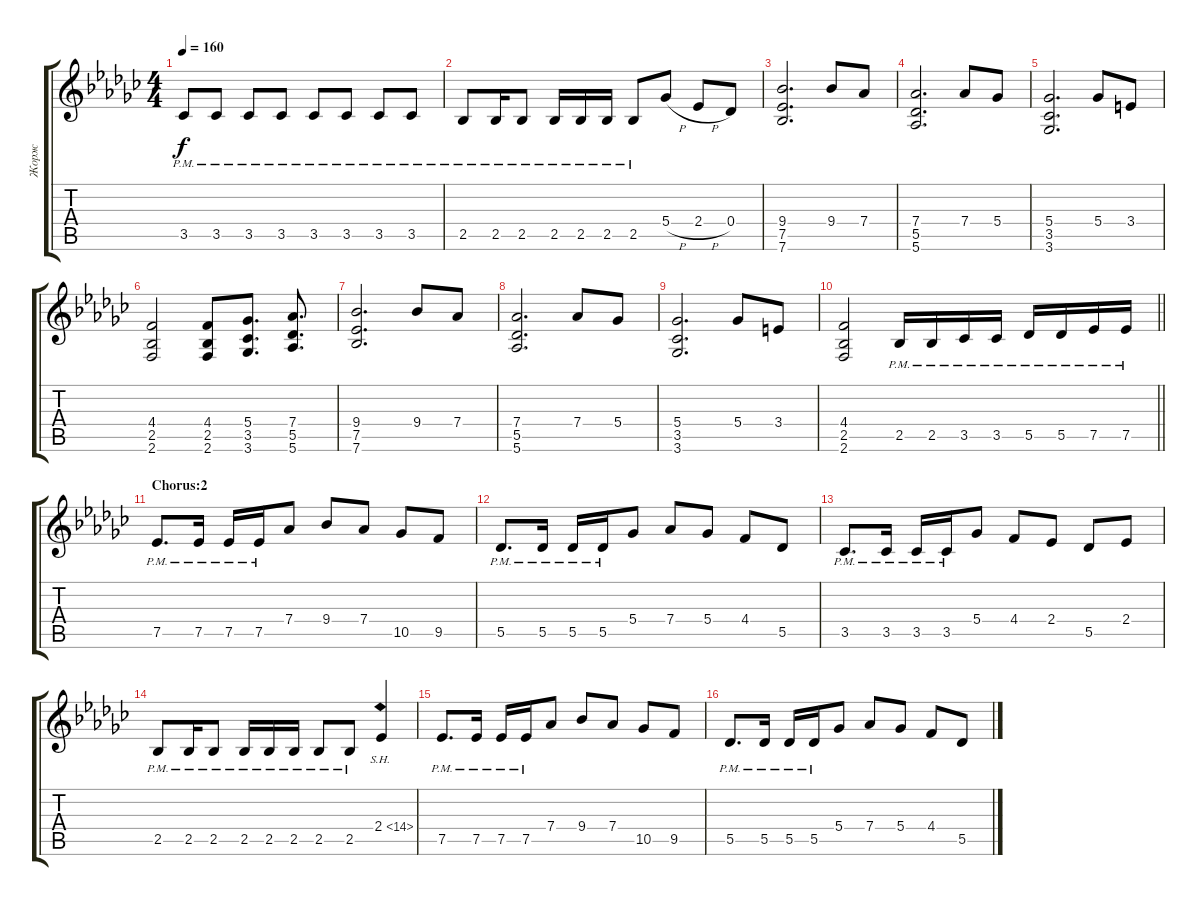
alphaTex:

\track ("Жорж" "Жорж") {instrument distortionguitar}
\staff {score tabs}
\tuning (Eb4 Bb3 Gb3 Db3 Ab2 Eb2) {hide}
\ts (4 4)
\tempo 160
\clef g2
\ks ebminor
3.5{pm}.8{dy f} 3.5{pm}.8 3.5{pm}.8 3.5{pm}.8 3.5{pm}.8 3.5{pm}.8 3.5{pm}.8 3.5{pm}.8 |
2.5{pm}.8 2.5{pm}.16 2.5{pm}.8 2.5{pm}.16 2.5{pm}.16 2.5{pm}.16 2.5{pm}.8 5.4{h}.8 2.4{h}.8 0.4.8 |
(9.4 7.5 7.6).2{d} 9.4.8 7.4.8 |
(7.4 5.5 5.6).2{d} 7.4.8 5.4.8 |
(5.4 3.5 3.6).2{d} 5.4.8 3.4.8 |
(4.4 2.5 2.6).2 (4.4 2.5 2.6).8 (5.4 3.5 3.6).8{d} (7.4 5.5 5.6).8{d} |
(9.4 7.5 7.6).2{d} 9.4.8 7.4.8 |
(7.4 5.5 5.6).2{d} 7.4.8 5.4.8 |
(5.4 3.5 3.6).2{d} 5.4.8 3.4.8 |
\barLineRight lightlight
(4.4 2.5 2.6).2 2.5{pm}.16 2.5{pm}.16 3.5{pm}.16 3.5{pm}.16 5.5{pm}.16 5.5{pm}.16 7.5{pm}.16 7.5{pm}.16 |
\section ("" "Chorus:2")
7.5{pm}.8{d} 7.5{pm}.16 7.5{pm}.16 7.5{pm}.16 7.4.8 9.4.8 7.4.8 10.5.8 9.5.8 |
5.5{pm}.8{d} 5.5{pm}.16 5.5{pm}.16 5.5{pm}.16 5.4.8 7.4.8 5.4.8 4.4.8 5.5.8 |
3.5{pm}.8{d} 3.5{pm}.16 3.5{pm}.16 3.5{pm}.16 5.4.8 4.4.8 2.4.8 5.5.8 2.4.8 |
2.5{pm}.8 2.5{pm}.16 2.5{pm}.8 2.5{pm}.16 2.5{pm}.16 2.5{pm}.16 2.5{pm}.8 2.5{pm}.8 2.4{sh 12}.4 |
7.5{pm}.8{d} 7.5{pm}.16 7.5{pm}.16 7.5{pm}.16 7.4.8 9.4.8 7.4.8 10.5.8 9.5.8 |
5.5{pm}.8{d} 5.5{pm}.16 5.5{pm}.16 5.5{pm}.16 5.4.8 7.4.8 5.4.8 4.4.8 5.5.8
